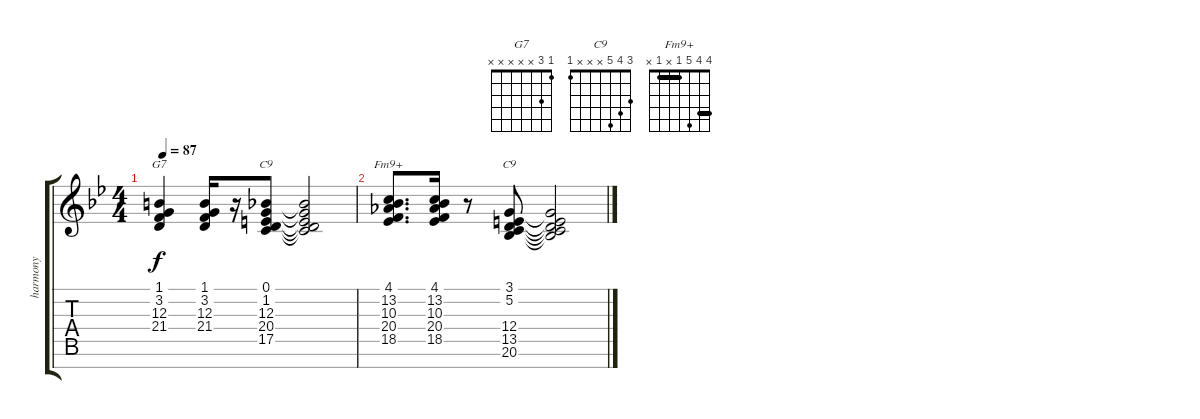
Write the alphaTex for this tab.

\track ("harmony" "harmony") {instrument electricpiano1}
\staff {score tabs}
\tuning (E4 B3 G3 D3 A2 E2 B1) {hide}
\chord ("G7" 1 3 x x x x x)
\chord ("C9" 0 1 x x x x x)
\chord ("Fm9+" 4 4 5 1 x 1 x) {barre (1 4)}
\chord ("C9" 3 4 5 x x x 1)
\ts (4 4)
\tempo 87
\clef g2
\ks gminor
(1.1 3.2 12.3 21.4).4{ch "G7" dy f} (1.1 3.2 12.3 21.4).16 r.16 (0.1 1.2 12.3 20.4 17.5).8{ch "C9"} (0.1{t} 1.2{t} 12.3{t} 20.4{t} 17.5{t}).2 |
(4.1 13.2 10.3 20.4 18.5).8{d ch "Fm9+"} (4.1 13.2 10.3 20.4 18.5).16 r.8 (3.1 5.2 12.4 13.5 20.6).8{ch "C9"} (3.1{t} 5.2{t} 12.4{t} 13.5{t} 20.6{t}).2
